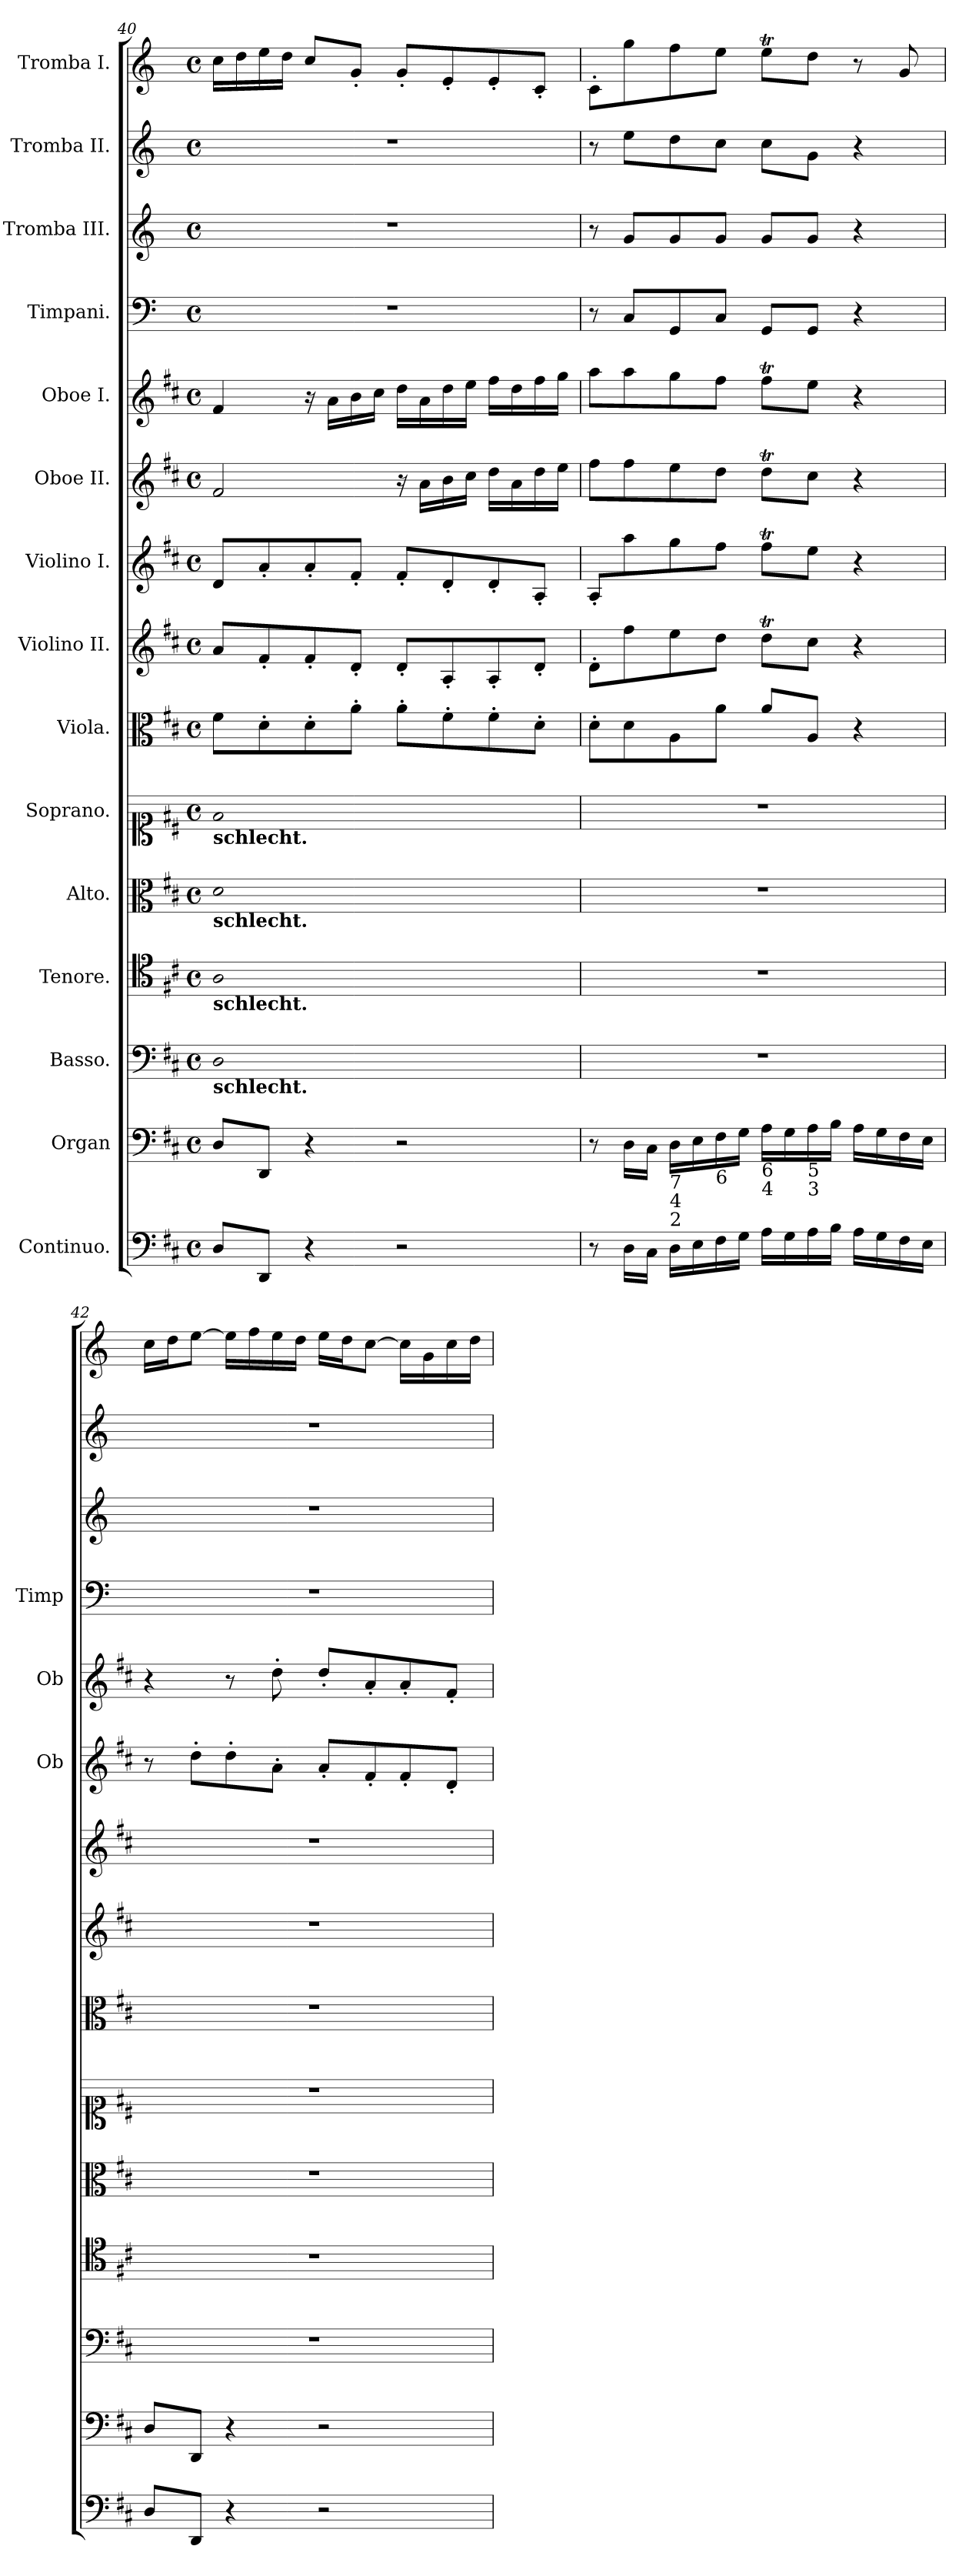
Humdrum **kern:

**kern	**kern	**kern	**kern	**kern	**kern	**kern	**kern	**kern	**kern	**kern	**kern	**kern	**kern	**kern
*part15	*part14	*part13	*part12	*part11	*part10	*part9	*part8	*part7	*part6	*part5	*part4	*part3	*part2	*part1
*staff15	*staff14	*staff13	*staff12	*staff11	*staff10	*staff9	*staff8	*staff7	*staff6	*staff5	*staff4	*staff3	*staff2	*staff1
*I"Continuo.	*I"Organ	*I"Basso.	*I"Tenore.	*I"Alto.	*I"Soprano.	*I"Viola.	*I"Violino II.	*I"Violino I.	*I"Oboe II.	*I"Oboe I.	*I"Timpani.	*I"Tromba III.	*I"Tromba II.	*I"Tromba I.
*	*	*	*	*	*	*	*	*	*I'Ob	*I'Ob	*I'Timp	*	*	*
*clefF4	*clefF4	*clefF4	*clefC4	*clefC3	*clefC1	*clefC3	*clefG2	*clefG2	*clefG2	*clefG2	*clefF4	*clefG2	*clefG2	*clefG2
*	*	*	*	*	*	*	*	*	*	*	*	*ITrd-1c-2	*ITrd-1c-2	*ITrd-1c-2
*k[f#c#]	*k[f#c#]	*k[f#c#]	*k[f#c#]	*k[f#c#]	*k[f#c#]	*k[f#c#]	*k[f#c#]	*k[f#c#]	*k[f#c#]	*k[f#c#]	*k[]	*k[f#c#]	*k[f#c#]	*k[f#c#]
*M4/4	*M4/4	*M4/4	*M4/4	*M4/4	*M4/4	*M4/4	*M4/4	*M4/4	*M4/4	*M4/4	*M4/4	*M4/4	*M4/4	*M4/4
*met(c)	*met(c)	*met(c)	*met(c)	*met(c)	*met(c)	*met(c)	*met(c)	*met(c)	*met(c)	*met(c)	*met(c)	*met(c)	*met(c)	*met(c)
=40	=40	=40	=40	=40	=40	=40	=40	=40	=40	=40	=40	=40	=40	=40
!	!	!	!	!	!LO:TX:b:B:t=schlecht.	!	!	!	!	!	!	!	!	!
!	!	!	!	!LO:TX:b:B:t=schlecht.	!	!	!	!	!	!	!	!	!	!
!	!	!	!LO:TX:b:B:t=schlecht.	!	!	!	!	!	!	!	!	!	!	!
!	!	!LO:TX:b:B:t=schlecht.	!	!	!	!	!	!	!	!	!	!	!	!
!	!	!LO:N:head=open	!LO:N:head=open	!LO:N:head=open	!LO:N:head=open	!	!	!	!	!	!	!	!	!
8D/L	8D/L	1D	1A	1d	1f#	8f#\L	8a/L	8d/L	2f#/	4f#/	1r	1r	1r	16dd\LL
.	.	.	.	.	.	.	.	.	.	.	.	.	.	16ee\
8DD/J	8DD/J	.	.	.	.	8d'\	8f#'/	8a'/	.	.	.	.	.	16ff#\
.	.	.	.	.	.	.	.	.	.	.	.	.	.	16ee\JJ
4r	4r	.	.	.	.	8d'\	8f#'/	8a'/	.	16r	.	.	.	8dd/L
.	.	.	.	.	.	.	.	.	.	16a\LL	.	.	.	.
.	.	.	.	.	.	8a'\J	8d'/J	8f#'/J	.	16b\	.	.	.	8a'/J
.	.	.	.	.	.	.	.	.	.	16cc#\JJ	.	.	.	.
2r	2r	.	.	.	.	8a'\L	8d'/L	8f#'/L	16r	16dd\LL	.	.	.	8a'/L
.	.	.	.	.	.	.	.	.	16a\LL	16a\	.	.	.	.
.	.	.	.	.	.	8f#'\	8A'/	8d'/	16b\	16dd\	.	.	.	8f#'/
.	.	.	.	.	.	.	.	.	16cc#\JJ	16ee\JJ	.	.	.	.
.	.	.	.	.	.	8f#'\	8A'/	8d'/	16dd\LL	16ff#\LL	.	.	.	8f#'/
.	.	.	.	.	.	.	.	.	16a\	16dd\	.	.	.	.
.	.	.	.	.	.	8d'\J	8d'/J	8A'/J	16dd\	16ff#\	.	.	.	8d'/J
.	.	.	.	.	.	.	.	.	16ee\JJ	16gg\JJ	.	.	.	.
!!LO:PB:g=z
=41	=41	=41	=41	=41	=41	=41	=41	=41	=41	=41	=41	=41	=41	=41
8r	8r	1r	1r	1r	1r	8d'\L	8d'/L	8A'/L	8ff#\L	8aa\L	8r	8r	8r	8d'/L
16D\LL	16D\LL	.	.	.	.	8d\	8ff#\	8aa\	8ff#\	8aa\	8C/L	8a/L	8ff#\L	8aa\
16C#\JJ	16C#\JJ	.	.	.	.	.	.	.	.	.	.	.	.	.
!	!LO:TX:b:t=7	!	!	!	!	!	!	!	!	!	!	!	!	!
!	!LO:TX:b:t=4	!	!	!	!	!	!	!	!	!	!	!	!	!
!	!LO:TX:b:t=2	!	!	!	!	!	!	!	!	!	!	!	!	!
16D\LL	16D\LL	.	.	.	.	8A\	8ee\	8gg\	8ee\	8gg\	8GG/	8a/	8ee\	8gg\
16E\	16E\	.	.	.	.	.	.	.	.	.	.	.	.	.
!	!LO:TX:b:t=6	!	!	!	!	!	!	!	!	!	!	!	!	!
16F#\	16F#\	.	.	.	.	8a\J	8dd\J	8ff#\J	8dd\J	8ff#\J	8C/J	8a/J	8dd\J	8ff#\J
16G\JJ	16G\JJ	.	.	.	.	.	.	.	.	.	.	.	.	.
!	!LO:TX:b:t=6	!	!	!	!	!	!	!	!	!	!	!	!	!
!	!LO:TX:b:t=4	!	!	!	!	!	!	!	!	!	!	!	!	!
16A\LL	16A\LL	.	.	.	.	8a\L	8ddT\L	8ff#t\L	8ddT\L	8ff#t\L	8GG/L	8a/L	8dd\L	8ff#t<\L
16G\	16G\	.	.	.	.	.	.	.	.	.	.	.	.	.
!	!LO:TX:b:t=5	!	!	!	!	!	!	!	!	!	!	!	!	!
!	!LO:TX:b:t=3	!	!	!	!	!	!	!	!	!	!	!	!	!
16A\	16A\	.	.	.	.	8A/J	8cc#\J	8ee\J	8cc#\J	8ee\J	8GG/J	8a/J	8a\J	8ee\J
16B\JJ	16B\JJ	.	.	.	.	.	.	.	.	.	.	.	.	.
16A\LL	16A\LL	.	.	.	.	4r	4r	4r	4r	4r	4r	4r	4r	8r
16G\	16G\	.	.	.	.	.	.	.	.	.	.	.	.	.
16F#\	16F#\	.	.	.	.	.	.	.	.	.	.	.	.	8a/
16E\JJ	16E\JJ	.	.	.	.	.	.	.	.	.	.	.	.	.
=42	=42	=42	=42	=42	=42	=42	=42	=42	=42	=42	=42	=42	=42	=42
8D/L	8D/L	1r	1r	1r	1r	1r	1r	1r	8r	4r	1r	1r	1r	16dd\LL
.	.	.	.	.	.	.	.	.	.	.	.	.	.	16ee\J
8DD/J	8DD/J	.	.	.	.	.	.	.	8dd'\L	.	.	.	.	[8ff#\J
4r	4r	.	.	.	.	.	.	.	8dd'\	8r	.	.	.	16ff#\LL]
.	.	.	.	.	.	.	.	.	.	.	.	.	.	16gg\
.	.	.	.	.	.	.	.	.	8a'\J	8dd'\	.	.	.	16ff#\
.	.	.	.	.	.	.	.	.	.	.	.	.	.	16ee\JJ
2r	2r	.	.	.	.	.	.	.	8a'/L	8dd'/L	.	.	.	16ff#\LL
.	.	.	.	.	.	.	.	.	.	.	.	.	.	16ee\J
.	.	.	.	.	.	.	.	.	8f#'/	8a'/	.	.	.	[8dd\J
.	.	.	.	.	.	.	.	.	8f#'/	8a'/	.	.	.	16dd\LL]
.	.	.	.	.	.	.	.	.	.	.	.	.	.	16a\
.	.	.	.	.	.	.	.	.	8d'/J	8f#'/J	.	.	.	16dd\
.	.	.	.	.	.	.	.	.	.	.	.	.	.	16ee\JJ
=	=	=	=	=	=	=	=	=	=	=	=	=	=	=
*-	*-	*-	*-	*-	*-	*-	*-	*-	*-	*-	*-	*-	*-	*-
